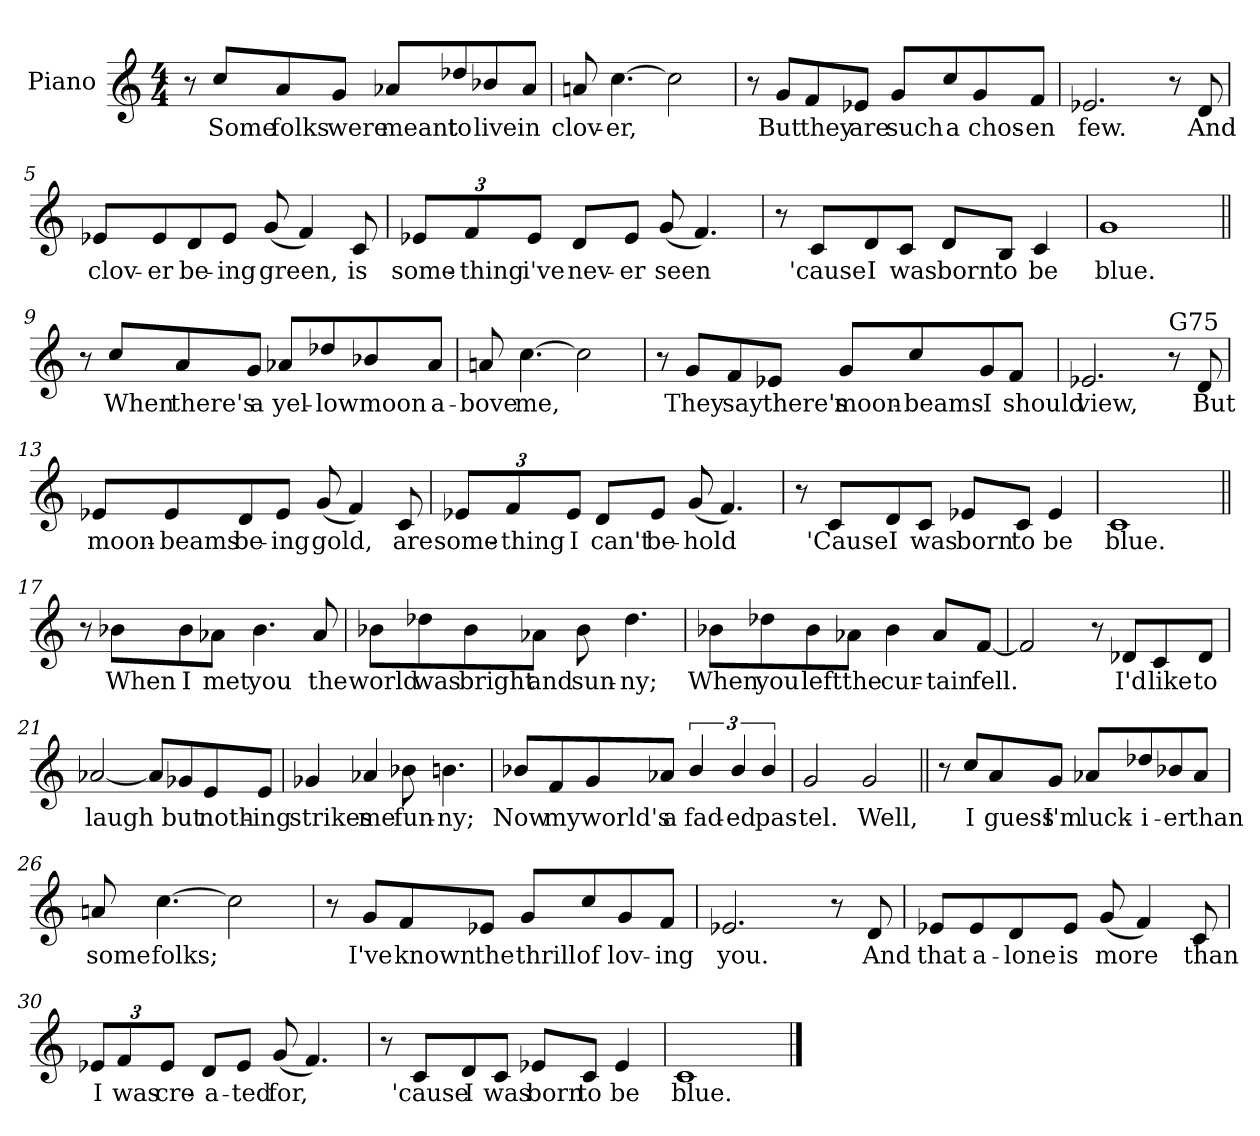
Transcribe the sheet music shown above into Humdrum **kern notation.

**kern	**text
*part1	*part1
*staff1	*staff1
*I"Piano	*
*I'Pno.	*
*clefG2	*
*k[]	*
*C:	*
*M4/4	*
=1	=1
8r	.
8cc/L	Some
8a/	folks
8g/J	were
8a-X/L	meant
8dd-X/	to
8b-X/	live
8a-/J	in
=2	=2
8an/	clov-
[4.cc\	-er,
2cc\]	.
=3	=3
8r	.
8g/L	But
8f/	they
8e-X/J	are
8g/L	such
8cc/	a
8g/	chos-
8f/J	-en
!!LO:LB:g=z
=4	=4
2.e-X/	few.
8r	.
8d/	And
=5	=5
8e-X/L	clov-
8e-/	-er
8d/	be-
8e-/J	-ing
(8g/	green,
4f/)	.
8c/	is
=6	=6
*Xbrackettup	*
12e-X/L	some-
12f/	-thing
12e-/J	i've
8d/L	nev-
8e-/J	-er
(8g/	seen
4.f/)	.
!!LO:LB:g=z
=7	=7
8r	.
8c/L	'cause
8d/	I
8c/J	was
8d/L	born
8B/J	to
4c/	be
=8	=8
1g	blue.
=9||	=9||
8r	.
8cc/L	When
8a/	there's
8g/J	a
8a-X/L	yel-
8dd-X/	-low
8b-X/	moon
8a-/J	a-
=10	=10
8an/	-bove
[4.cc\	me,
2cc\]	.
!!LO:LB:g=z
=11	=11
8r	.
8g/L	They
8f/	say
8e-X/J	there's
8g/L	moon-
8cc/	-beams
8g/	I
8f/J	should
=12	=12
2.e-X/	view,
!LO:TX:a:t=G75	!
8r	.
8d/	But
=13	=13
8e-X/L	moon-
8e-/	-beams
8d/	be-
8e-/J	-ing
(8g/	gold,
4f/)	.
8c/	are
!!LO:LB:g=z
=14	=14
12e-X/L	some-
12f/	-thing
12e-/J	I
8d/L	can't
8e-/J	be-
(8g/	-hold
4.f/)	.
=15	=15
8r	.
8c/L	'Cause
8d/	I
8c/J	was
8e-X/L	born
8c/J	to
4e-/	be
=16	=16
1c	blue.
=17||	=17||
8r	.
8b-X\L	When
8b-\	I
8a-X\J	met
4.b-\	you
8a-/	the
!!LO:LB:g=z
=18	=18
8b-X\L	world
8dd-X\	was
8b-\	bright
8a-X\J	and
8b-\	sun-
4.dd-\	-ny;
=19	=19
8b-X\L	When
8dd-X\	you
8b-\	left
8a-X\J	the
4b-\	cur-
8a-/L	-tain
[8f/J	fell.
=20	=20
2f/]	.
8r	.
8d-X/L	I'd
8c/	like
8d-/J	to
!!LO:LB:g=z
=21	=21
[2a-X/	laugh
8a-/L]	.
8g-X/	but
8e/	noth-
8e/J	-ing
=22	=22
4g-X/	strikes
4a-X/	me
8b-X\	fun-
4.bn\	-ny;
=23	=23
8b-X/L	Now
8f/	my
8g/	world's
8a-X/J	a
*brackettup	*
6b-/	fad-
6b-/	-ed
6b-/	pas-
!!LO:LB:g=z
=24	=24
2g/	-tel.
2g/	Well,
=25||	=25||
8r	.
8cc/L	I
8a/	guess
8g/J	I'm
8a-X/L	luck-
8dd-X/	-i-
8b-X/	-er
8a-/J	than
=26	=26
8an/	some
[4.cc\	folks;
2cc\]	.
!!LO:PB:g=z
=27	=27
8r	.
8g/L	I've
8f/	known
8e-X/J	the
8g/L	thrill
8cc/	of
8g/	lov-
8f/J	-ing
=28	=28
2.e-X/	you.
8r	.
8d/	And
=29	=29
8e-X/L	that
8e-/	a-
8d/	-lone
8e-/J	is
(8g/	more
4f/)	.
8c/	than
!!LO:LB:g=z
=30	=30
*Xbrackettup	*
12e-X/L	I
12f/	was
12e-/J	cre-
8d/L	-a-
8e-/J	-ted
(8g/	for,
4.f/)	.
=31	=31
8r	.
8c/L	'cause
8d/	I
8c/J	was
8e-X/L	born
8c/J	to
4e-/	be
=32	=32
1c	blue.
==	==
*-	*-
